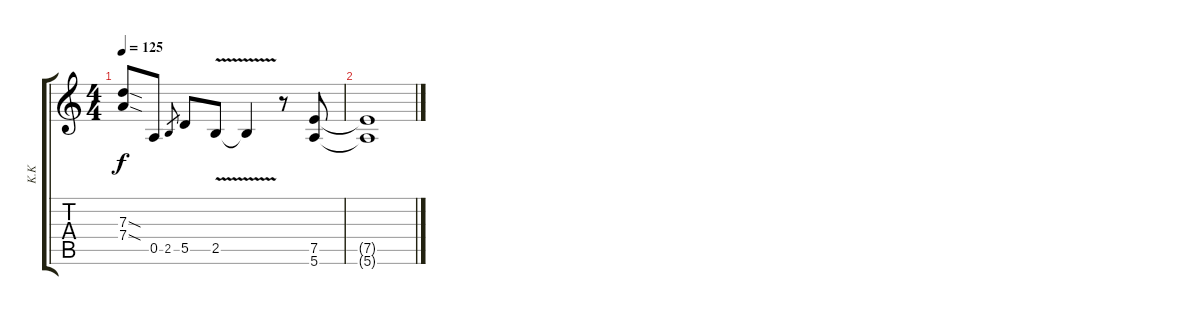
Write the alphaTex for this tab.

\track ("K.K " "K.K ") {instrument distortionguitar}
\staff {score tabs}
\tuning (E4 B3 G3 D3 A2 E2) {hide}
\ts (4 4)
\tempo 125
\clef g2
\ks c
(7.3{sod t} 7.4{sod t}).8{dy f} 0.5.8 2.5.8{gr} 5.5.8 2.5{v}.8 2.5{t}.4 r.8 (7.5 5.6).8 |
(7.5{t} 5.6{t}).1
